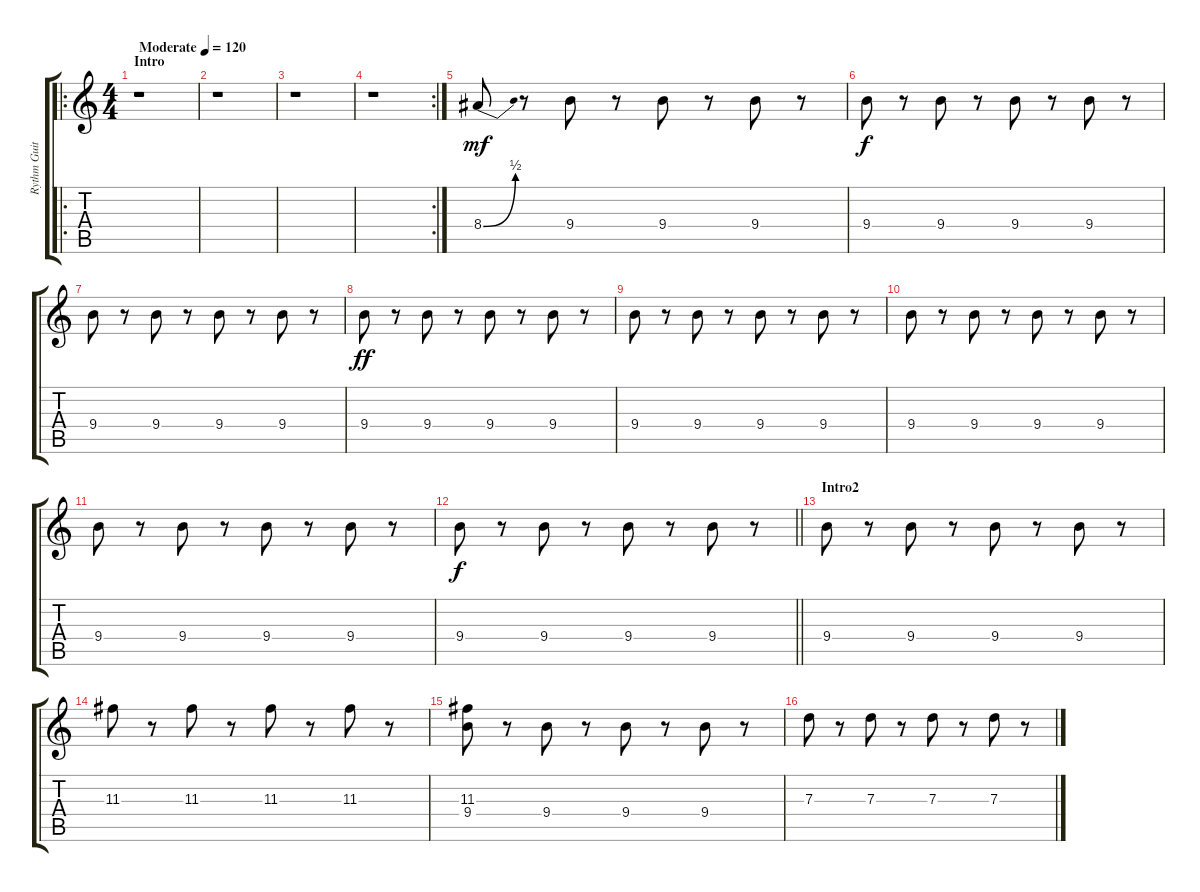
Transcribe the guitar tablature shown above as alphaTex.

\track ("Rythm Guitar" "Rythm Guit") {instrument overdrivenguitar}
\staff {score tabs}
\tuning (E4 B3 G3 D3 A2 E2) {hide}
\ro
\ts (4 4)
\section ("" "Intro")
\tempo (120 "Moderate")
\clef g2
\ks c
r.1{dy mf instrument overdrivenguitar} |
r.1 |
r.1 |
\rc 2
r.1 |
8.4{be (bend 0 0 60 2)}.8 r.8 9.4.8 r.8 9.4.8 r.8 9.4.8 r.8 |
9.4.8{dy f} r.8 9.4.8 r.8 9.4.8 r.8 9.4.8 r.8 |
9.4.8 r.8 9.4.8 r.8 9.4.8 r.8 9.4.8 r.8 |
9.4.8{dy ff} r.8 9.4.8 r.8 9.4.8 r.8 9.4.8 r.8 |
9.4.8 r.8 9.4.8 r.8 9.4.8 r.8 9.4.8 r.8 |
9.4.8 r.8 9.4.8 r.8 9.4.8 r.8 9.4.8 r.8 |
9.4.8 r.8 9.4.8 r.8 9.4.8 r.8 9.4.8 r.8 |
\barLineRight lightlight
9.4.8{dy f} r.8 9.4.8 r.8 9.4.8 r.8 9.4.8 r.8 |
\section ("" "Intro2")
9.4.8 r.8 9.4.8 r.8 9.4.8 r.8 9.4.8 r.8 |
11.3.8 r.8 11.3.8 r.8 11.3.8 r.8 11.3.8 r.8 |
(11.3 9.4).8 r.8 9.4.8 r.8 9.4.8 r.8 9.4.8 r.8 |
7.3.8 r.8 7.3.8 r.8 7.3.8 r.8 7.3.8 r.8
